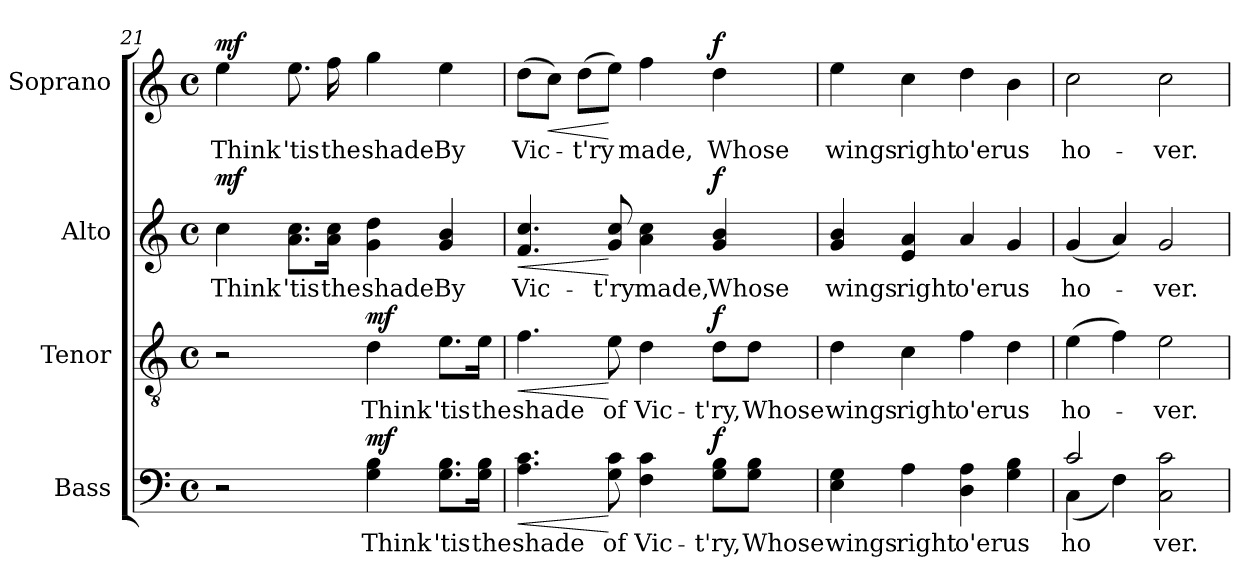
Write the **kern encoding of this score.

**kern	**text	**dynam	**kern	**text	**dynam	**kern	**text	**dynam	**kern	**text	**dynam
*part4	*part4	*part4	*part3	*part3	*part3	*part2	*part2	*part2	*part1	*part1	*part1
*staff4	*staff4	*staff4	*staff3	*staff3	*staff3	*staff2	*staff2	*staff2	*staff1	*staff1	*staff1
*I"Bass	*	*	*I"Tenor	*	*	*I"Alto	*	*	*I"Soprano	*	*
*I'B.	*	*	*I'T.	*	*	*I'A.	*	*	*I'S.	*	*
*clefF4	*	*	*clefGv2	*	*	*clefG2	*	*	*clefG2	*	*
*	*	*	*ITrd7c12	*	*	*	*	*	*	*	*
*k[]	*	*	*k[]	*	*	*k[]	*	*	*k[]	*	*
*C:	*	*	*C:	*	*	*C:	*	*	*C:	*	*
*M4/4	*	*	*M4/4	*	*	*M4/4	*	*	*M4/4	*	*
*met(c)	*	*	*met(c)	*	*	*met(c)	*	*	*met(c)	*	*
=21	=21	=21	=21	=21	=21	=21	=21	=21	=21	=21	=21
!	!	!	!	!	!	!	!LO:LY:b:color=#000000	!	!	!	!
!	!	!	!	!	!	!	!	!	!	!LO:LY:b:color=#000000	!
2r	.	.	2r	.	.	4cci\	Think	mf	4eei\	Think	mf
!	!	!	!	!	!	!	!LO:LY:b:color=#000000	!	!	!	!
!	!	!	!	!	!	!	!	!	!	!LO:LY:b:color=#000000	!
.	.	.	.	.	.	8.ai\ 8.cci\L	'tis	.	8.eei\	'tis	.
!	!	!	!	!	!	!	!LO:LY:b:color=#000000	!	!	!	!
!	!	!	!	!	!	!	!	!	!	!LO:LY:b:color=#000000	!
.	.	.	.	.	.	16ai\ 16cci\Jk	the	.	16ffi\	the	.
!	!LO:LY:b:color=#000000	!	!	!	!	!	!	!	!	!	!
!	!	!	!	!LO:LY:b:color=#000000	!	!	!	!	!	!	!
!	!	!	!	!	!	!	!LO:LY:b:color=#000000	!	!	!	!
!	!	!	!	!	!	!	!	!	!	!LO:LY:b:color=#000000	!
4Gi\ 4Bi	Think	mf	4Di\	Think	mf	4gi\ 4ddi	shade	.	4ggi\	shade	.
!	!LO:LY:b:color=#000000	!	!	!	!	!	!	!	!	!	!
!	!	!	!	!LO:LY:b:color=#000000	!	!	!	!	!	!	!
!	!	!	!	!	!	!	!LO:LY:b:color=#000000	!	!	!	!
!	!	!	!	!	!	!	!	!	!	!LO:LY:b:color=#000000	!
8.Gi\ 8.Bi\L	'tis	.	8.Ei\L	'tis	.	4gi/ 4bi	By	.	4eei\	By	.
!	!LO:LY:b:color=#000000	!	!	!	!	!	!	!	!	!	!
!	!	!	!	!LO:LY:b:color=#000000	!	!	!	!	!	!	!
16Gi\ 16Bi\Jk	the	.	16Ei\Jk	the	.	.	.	.	.	.	.
!!LO:LB:g=z
=22	=22	=22	=22	=22	=22	=22	=22	=22	=22	=22	=22
!	!LO:LY:b:color=#000000	!LO:HP:b	!	!	!	!	!	!	!	!	!
!	!	!	!	!LO:LY:b:color=#000000	!LO:HP:b	!	!	!	!	!	!
!	!	!	!	!	!	!	!LO:LY:b:color=#000000	!LO:HP:b	!	!	!
!	!	!	!	!	!	!	!	!	!	!LO:LY:b:color=#000000	!
4.Ai\ 4.ci	shade	<	4.Fi\	shade	<	4.fi/ 4.cci	Vic-	<	(8ddi\L	Vic-	.
!	!	!	!	!	!	!	!	!	!	!	!LO:HP:b
.	.	.	.	.	.	.	.	.	8cci\J)	.	<
!	!	!	!	!	!	!	!	!	!	!LO:LY:b:color=#000000	!
.	.	.	.	.	.	.	.	.	(8ddi\L	-t'ry	.
!	!LO:LY:b:color=#000000	!	!	!	!	!	!	!	!	!	!
!	!	!	!	!LO:LY:b:color=#000000	!	!	!	!	!	!	!
!	!	!	!	!	!	!	!LO:LY:b:color=#000000	!	!	!	!
8Gi\ 8ci	of	[	8Ei\	of	[	8gi/ 8cci	-t'ry	[	8eei\J)	.	[
!	!LO:LY:b:color=#000000	!	!	!	!	!	!	!	!	!	!
!	!	!	!	!LO:LY:b:color=#000000	!	!	!	!	!	!	!
!	!	!	!	!	!	!	!LO:LY:b:color=#000000	!	!	!	!
!	!	!	!	!	!	!	!	!	!	!LO:LY:b:color=#000000	!
4Fi\ 4ci	Vic-	.	4Di\	Vic-	.	4ai\ 4cci	made,	.	4ffi\	made,	.
!	!LO:LY:b:color=#000000	!	!	!	!	!	!	!	!	!	!
!	!	!	!	!LO:LY:b:color=#000000	!	!	!	!	!	!	!
!	!	!	!	!	!	!	!LO:LY:b:color=#000000	!	!	!	!
!	!	!	!	!	!	!	!	!	!	!LO:LY:b:color=#000000	!
8Gi\ 8Bi\L	-t'ry,	f	8Di\L	-t'ry,	f	4gi/ 4bi	Whose	f	4ddi\	Whose	f
!	!LO:LY:b:color=#000000	!	!	!	!	!	!	!	!	!	!
!	!	!	!	!LO:LY:b:color=#000000	!	!	!	!	!	!	!
8Gi\ 8Bi\J	Whose	.	8Di\J	Whose	.	.	.	.	.	.	.
=23	=23	=23	=23	=23	=23	=23	=23	=23	=23	=23	=23
!	!LO:LY:b:color=#000000	!	!	!	!	!	!	!	!	!	!
!	!	!	!	!LO:LY:b:color=#000000	!	!	!	!	!	!	!
!	!	!	!	!	!	!	!LO:LY:b:color=#000000	!	!	!	!
!	!	!	!	!	!	!	!	!	!	!LO:LY:b:color=#000000	!
4Ei\ 4Gi	wings	.	4Di\	wings	.	4gi/ 4bi	wings	.	4eei\	wings	.
!	!LO:LY:b:color=#000000	!	!	!	!	!	!	!	!	!	!
!	!	!	!	!LO:LY:b:color=#000000	!	!	!	!	!	!	!
!	!	!	!	!	!	!	!LO:LY:b:color=#000000	!	!	!	!
!	!	!	!	!	!	!	!	!	!	!LO:LY:b:color=#000000	!
4Ai\	right	.	4Ci\	right	.	4ei/ 4ai	right	.	4cci\	right	.
!	!LO:LY:b:color=#000000	!	!	!	!	!	!	!	!	!	!
!	!	!	!	!LO:LY:b:color=#000000	!	!	!	!	!	!	!
!	!	!	!	!	!	!	!LO:LY:b:color=#000000	!	!	!	!
!	!	!	!	!	!	!	!	!	!	!LO:LY:b:color=#000000	!
4Di\ 4Ai	o'er	.	4Fi\	o'er	.	4ai/	o'er	.	4ddi\	o'er	.
!	!LO:LY:b:color=#000000	!	!	!	!	!	!	!	!	!	!
!	!	!	!	!LO:LY:b:color=#000000	!	!	!	!	!	!	!
!	!	!	!	!	!	!	!LO:LY:b:color=#000000	!	!	!	!
!	!	!	!	!	!	!	!	!	!	!LO:LY:b:color=#000000	!
4Gi\ 4Bi	us	.	4Di\	us	.	4gi/	us	.	4bi\	us	.
=24	=24	=24	=24	=24	=24	=24	=24	=24	=24	=24	=24
*^	*	*	*	*	*	*	*	*	*	*	*
!	!	!LO:LY:b:color=#000000	!	!	!	!	!	!	!	!	!	!
!	!	!	!	!	!LO:LY:b:color=#000000	!	!	!	!	!	!	!
!	!	!	!	!	!	!	!	!LO:LY:b:color=#000000	!	!	!	!
!	!	!	!	!	!	!	!	!	!	!	!LO:LY:b:color=#000000	!
2ci/	(4Ci\	ho-	.	(4Ei\	ho-	.	(4gi/	ho-	.	2cci\	ho-	.
.	4Fi\)	.	.	4Fi\)	.	.	4ai/)	.	.	.	.	.
!	!	!LO:LY:b:color=#000000	!	!	!	!	!	!	!	!	!	!
!	!	!	!	!	!LO:LY:b:color=#000000	!	!	!	!	!	!	!
!	!	!	!	!	!	!	!	!LO:LY:b:color=#000000	!	!	!	!
!	!	!	!	!	!	!	!	!	!	!	!LO:LY:b:color=#000000	!
2ryy	2Ci\ 2ci	-ver.	.	2Ei\	-ver.	.	2gi/	-ver.	.	2cci\	-ver.	.
*v	*v	*	*	*	*	*	*	*	*	*	*	*
=	=	=	=	=	=	=	=	=	=	=	=
*-	*-	*-	*-	*-	*-	*-	*-	*-	*-	*-	*-
